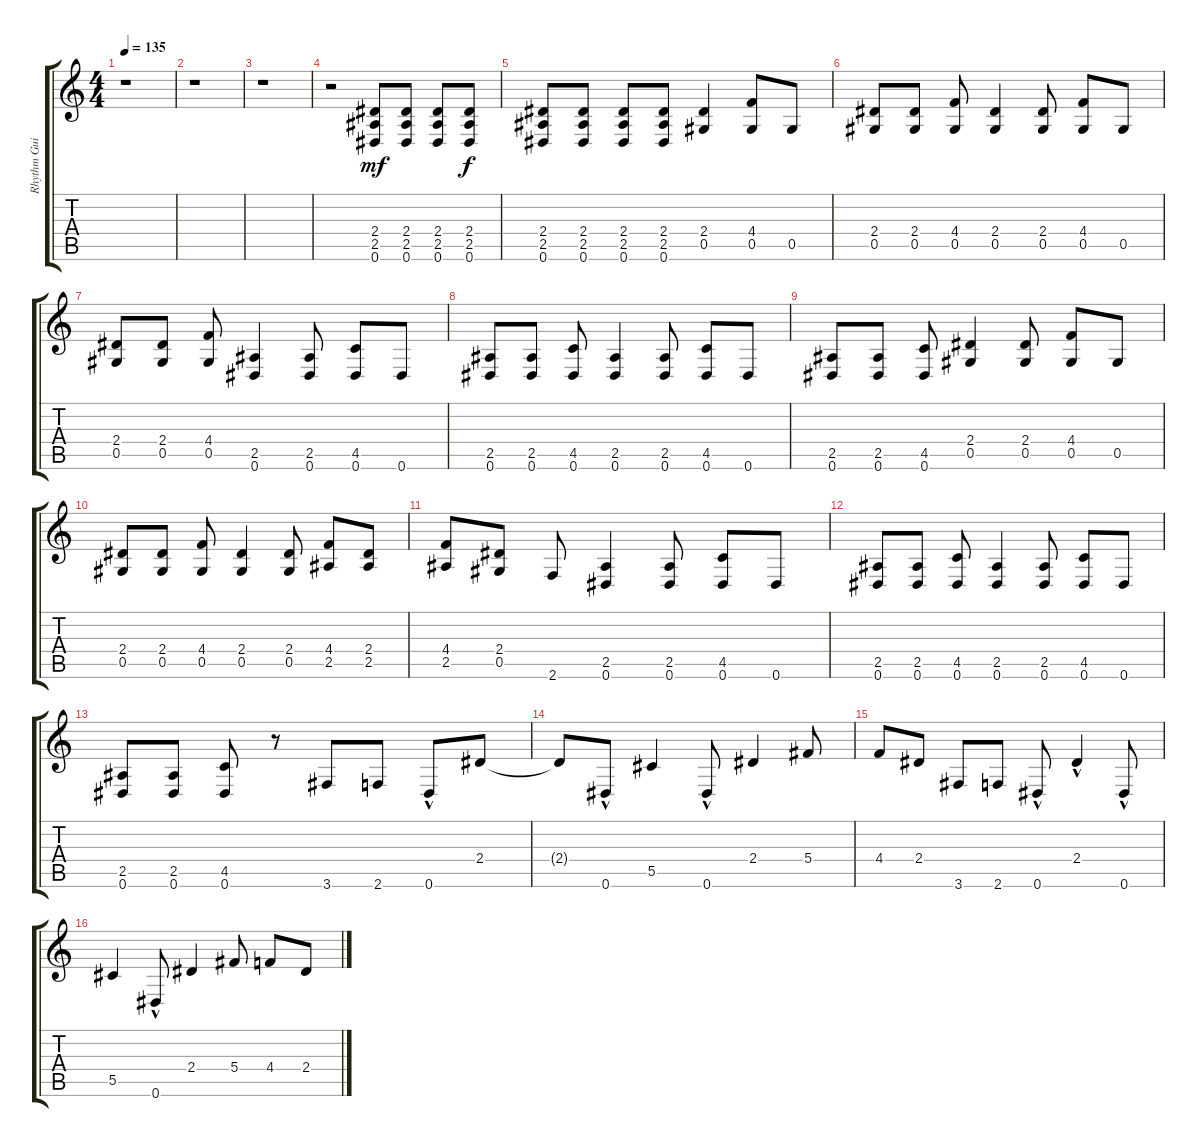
\track ("Rhythm Guitar" "Rhythm Gui") {instrument acousticguitarsteel}
\staff {score tabs}
\tuning (Eb4 Bb3 Gb3 Db3 Ab2 Eb2) {hide}
\ts (4 4)
\tempo 135
\clef g2
\ks c
r.1{dy f} |
r.1 |
r.1 |
r.2 (2.4 2.5 0.6).8{dy mf} (2.4 2.5 0.6).8 (2.4 2.5 0.6).8 (2.4 2.5 0.6).8{dy f} |
(2.4 2.5 0.6).8 (2.4 2.5 0.6).8 (2.4 2.5 0.6).8 (2.4 2.5 0.6).8 (2.4 0.5).4 (4.4 0.5).8 0.5.8 |
(2.4 0.5).8 (2.4 0.5).8 (4.4 0.5).8 (2.4 0.5).4 (2.4 0.5).8 (4.4 0.5).8 0.5.8 |
(2.4 0.5).8 (2.4 0.5).8 (4.4 0.5).8 (2.5 0.6).4 (2.5 0.6).8 (4.5 0.6).8 0.6.8 |
(2.5 0.6).8 (2.5 0.6).8 (4.5 0.6).8 (2.5 0.6).4 (2.5 0.6).8 (4.5 0.6).8 0.6.8 |
(2.5 0.6).8 (2.5 0.6).8 (4.5 0.6).8 (2.4 0.5).4 (2.4 0.5).8 (4.4 0.5).8 0.5.8 |
(2.4 0.5).8 (2.4 0.5).8 (4.4 0.5).8 (2.4 0.5).4 (2.4 0.5).8 (4.4 2.5).8 (2.4 2.5).8 |
(4.4 2.5).8 (2.4 0.5).8 2.6.8 (2.5 0.6).4 (2.5 0.6).8 (4.5 0.6).8 0.6.8 |
(2.5 0.6).8 (2.5 0.6).8 (4.5 0.6).8 (2.5 0.6).4 (2.5 0.6).8 (4.5 0.6).8 0.6.8 |
(2.5 0.6).8 (2.5 0.6).8 (4.5 0.6).8 r.8 3.6.8 2.6.8 0.6{hac}.8 2.4.8 |
2.4{t}.8 0.6{hac}.8 5.5.4 0.6{hac}.8 2.4.4 5.4.8 |
4.4.8 2.4.8 3.6.8 2.6.8 0.6{hac}.8 2.4{hac}.4 0.6{hac}.8 |
5.5.4 0.6{hac}.8 2.4.4 5.4.8 4.4.8 2.4.8
